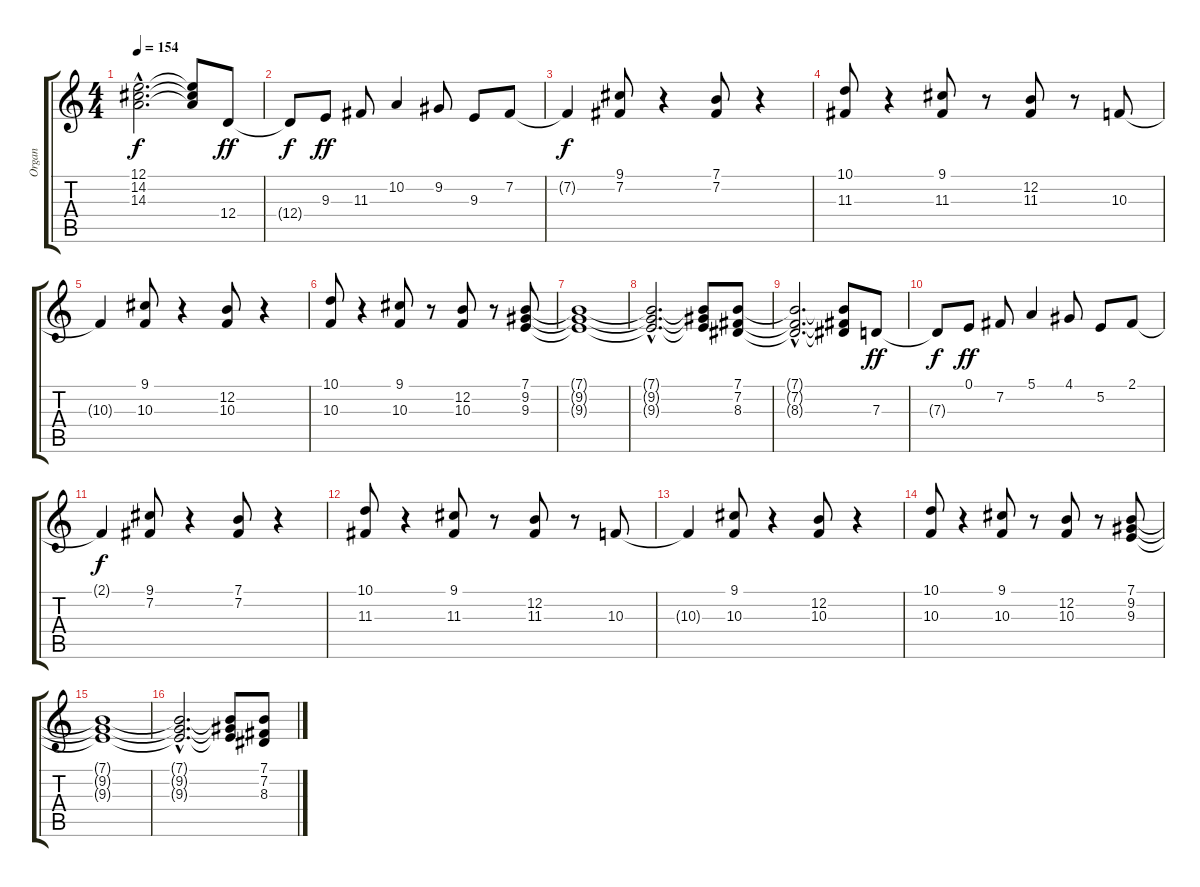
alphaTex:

\track ("Organ" "Organ") {instrument churchorgan}
\staff {score tabs}
\tuning (E4 B3 G3 D3 A2 E2) {hide}
\ts (4 4)
\tempo 154
\clef g2
\ks c
(12.1{hac t} 14.2{hac t} 14.3{hac t}).2{d dy f} (12.1{t} 14.2{t} 14.3{t}).8 12.4.8{dy ff} |
12.4{t}.8{dy f} 9.3.8{dy ff} 11.3.8 10.2.4 9.2.8 9.3.8 7.2.8 |
7.2{t}.4{dy f} (9.1 7.2).8 r.4 (7.1 7.2).8 r.4 |
(10.1 11.3).8 r.4 (9.1 11.3).8 r.8 (12.2 11.3).8 r.8 10.3.8 |
10.3{t}.4 (9.1 10.3).8 r.4 (12.2 10.3).8 r.4 |
(10.1 10.3).8 r.4 (9.1 10.3).8 r.8 (12.2 10.3).8 r.8 (7.1 9.2 9.3).8 |
(7.1{t} 9.2{t} 9.3{t}).1 |
(7.1{hac t} 9.2{hac t} 9.3{hac t}).2{d} (7.1{t} 9.2{t} 9.3{t}).8 (7.1 7.2 8.3).8 |
(7.1{hac t} 7.2{hac t} 8.3{hac t}).2{d} (7.1{t} 7.2{t} 8.3{t}).8 7.3.8{dy ff} |
7.3{t}.8{dy f} 0.1.8{dy ff} 7.2.8 5.1.4 4.1.8 5.2.8 2.1.8 |
2.1{t}.4{dy f} (9.1 7.2).8 r.4 (7.1 7.2).8 r.4 |
(10.1 11.3).8 r.4 (9.1 11.3).8 r.8 (12.2 11.3).8 r.8 10.3.8 |
10.3{t}.4 (9.1 10.3).8 r.4 (12.2 10.3).8 r.4 |
(10.1 10.3).8 r.4 (9.1 10.3).8 r.8 (12.2 10.3).8 r.8 (7.1 9.2 9.3).8 |
(7.1{t} 9.2{t} 9.3{t}).1 |
(7.1{hac t} 9.2{hac t} 9.3{hac t}).2{d} (7.1{t} 9.2{t} 9.3{t}).8 (7.1 7.2 8.3).8
